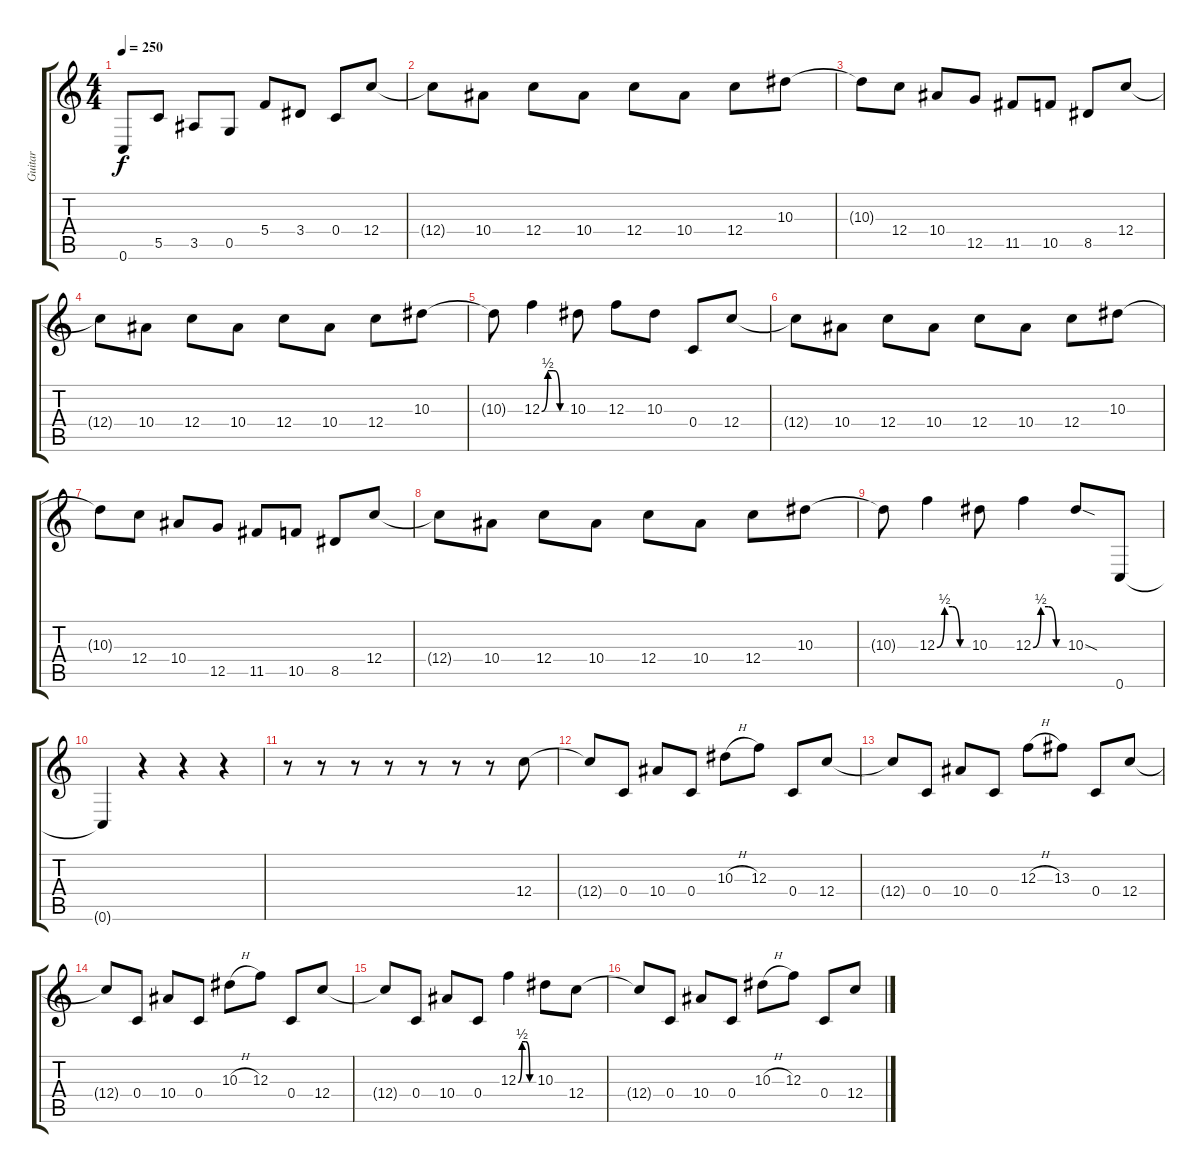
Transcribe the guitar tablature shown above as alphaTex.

\track ("Guitar" "Guitar") {instrument distortionguitar}
\staff {score tabs}
\tuning (D4 A3 F3 C3 G2 C2) {hide}
\ts (4 4)
\tempo 250
\clef g2
\ks c
0.6{t}.8{dy f} 5.5.8 3.5.8 0.5.8 5.4.8 3.4.8 0.4.8 12.4.8 |
12.4{t}.8 10.4.8 12.4.8 10.4.8 12.4.8 10.4.8 12.4.8 10.3.8 |
10.3{t}.8 12.4.8 10.4.8 12.5.8 11.5.8 10.5.8 8.5.8 12.4.8 |
12.4{t}.8 10.4.8 12.4.8 10.4.8 12.4.8 10.4.8 12.4.8 10.3.8 |
10.3{t}.8 12.3{be (custom 0 0 15 2 30 2 45 0 60 0)}.4 10.3.8 12.3.8 10.3.8 0.4.8 12.4.8 |
12.4{t}.8 10.4.8 12.4.8 10.4.8 12.4.8 10.4.8 12.4.8 10.3.8 |
10.3{t}.8 12.4.8 10.4.8 12.5.8 11.5.8 10.5.8 8.5.8 12.4.8 |
12.4{t}.8 10.4.8 12.4.8 10.4.8 12.4.8 10.4.8 12.4.8 10.3.8 |
10.3{t}.8 12.3{be (custom 0 0 15 2 30 2 45 0 60 0)}.4 10.3.8 12.3{be (custom 0 0 15 2 30 2 45 0 60 0)}.4 10.3{sod}.8 0.6.8 |
0.6{t}.4 r.4 r.4 r.4 |
r.8 r.8 r.8 r.8 r.8 r.8 r.8 12.4.8 |
12.4{t}.8 0.4.8 10.4.8 0.4.8 10.3{h}.8 12.3.8 0.4.8 12.4.8 |
12.4{t}.8 0.4.8 10.4.8 0.4.8 12.3{h}.8 13.3.8 0.4.8 12.4.8 |
12.4{t}.8 0.4.8 10.4.8 0.4.8 10.3{h}.8 12.3.8 0.4.8 12.4.8 |
12.4{t}.8 0.4.8 10.4.8 0.4.8 12.3{be (custom 0 0 15 2 30 2 45 0 60 0)}.4 10.3.8 12.4.8 |
12.4{t}.8 0.4.8 10.4.8 0.4.8 10.3{h}.8 12.3.8 0.4.8 12.4.8
